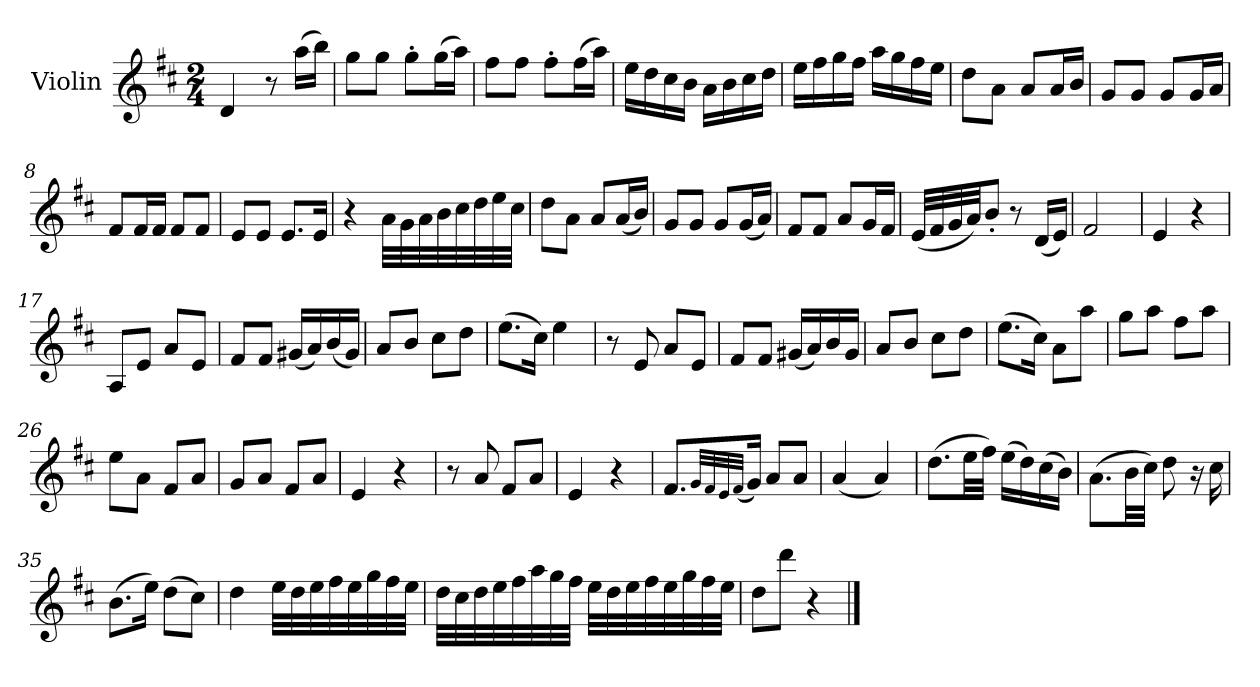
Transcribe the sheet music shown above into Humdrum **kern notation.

**kern
*part1
*staff1
*I"Violin
*I'Vln.
*clefG2
*k[f#c#]
*M2/4
=1
4d/
8r
(>16aa\LL
16bb\JJ)
=2
8gg\L
8gg\J
8gg'\L
(>16gg\L
16aa\JJ)
=3
8ff#\L
8ff#\J
8ff#'\L
(>16ff#\L
16aa\JJ)
=4
16ee\LL
16dd\
16cc#\
16b\JJ
16a\LL
16b\
16cc#\
16dd\JJ
=5
16ee\LL
16ff#\
16gg\
16ff#\JJ
16aa\LL
16gg\
16ff#\
16ee\JJ
=6
8dd\L
8a\J
8a/L
16a/L
16b/JJ
!!LO:LB:g=z
=7
8g/L
8g/J
8g/L
16g/L
16a/JJ
=8
8f#/L
16f#/L
16f#/JJ
8f#/L
8f#/J
=9
8e/L
8e/J
8.e/L
16e/Jk
=10
4r
32a\LLL
32g\
32a\
32b\
32cc#\
32dd\
32ee\
32cc#\JJJ
=11
8dd\L
8a\J
8a/L
(<16a/L
16b/JJ)
=12
8g/L
8g/J
8g/L
(<16g/L
16a/JJ)
!!LO:LB:g=z
=13
8f#/L
8f#/J
8a/L
16g/L
16f#/JJ
=14
(<32e/LLL
32f#/
32g/
32a/JJ)
8b'/J
8r
(<16d/LL
16e/JJ)
=15
2f#/
=16
4e/
4r
=17
8A/L
8e/J
8a/L
8e/J
=18
8f#/L
8f#/J
(<16g#X/LL
16a/)
(<16b/
16g#/JJ)
=19
8a/L
8b/J
8cc#\L
8dd\J
!!LO:LB:g=z
=20
(>8.ee\L
16cc#\Jk)
4ee\
=21
8r
8e/
8a/L
8e/J
=22
8f#/L
8f#/J
(<16g#X/LL
16a/)
16b/
16g#/JJ
=23
8a/L
8b/J
8cc#\L
8dd\J
=24
(>8.ee\L
16cc#\Jk)
8a\L
8aa\J
=25
8gg\L
8aa\J
8ff#\L
8aa\J
=26
8ee\L
8a\J
8f#/L
8a/J
=27
8g/L
8a/J
8f#/L
8a/J
!!LO:LB:g=z
=28
4e/
4r
=29
8r
8a/
8f#/L
8a/J
=30
4e/
4r
=31
8.f#/L
32qqg/LLL
32qqf#/
32qqe/
(<32qqf#/JJJ
16g/Jk)
8a/L
8a/J
=32
(<4a/
4a/)
=33
(>8.dd\L
32ee\LL
32ff#\JJJ)
(>16ee\LL
16dd\)
(>16cc#\
16b\JJ)
=34
(>8.a\L
32b\LL
32cc#\JJJ)
8dd\
16r
16cc#\
!!LO:LB:g=z
=35
(>8.b\L
16ee\Jk)
(>8dd\L
8cc#\J)
=36
4dd\
32ee\LLL
32dd\
32ee\
32ff#\
32ee\
32gg\
32ff#\
32ee\JJJ
=37
32dd\LLL
32cc#\
32dd\
32ee\
32ff#\
32aa\
32gg\
32ff#\JJJ
32ee\LLL
32dd\
32ee\
32ff#\
32ee\
32gg\
32ff#\
32ee\JJJ
=38
8dd\L
8ddd\J
4r
==
*-
